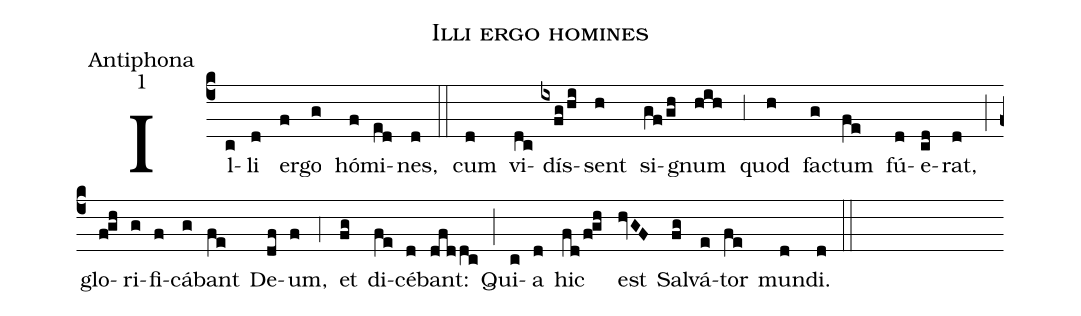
name:Illi ergo homines;
office-part:Antiphona;
mode:1;
%%
(c4) Il(c)li(d) er(f)go(g) hó(f)mi(ed)nes,(d) (::)
cum(d) vi(dc)dís(ixfg/hi)sent(h) si(gf/gh)gnum(hih) (,3) quod(h) fa(g)ctum(fe) fú(d)e(cd)rat,(d) (;) glo(f!gh)ri(g)fi(f)cá(g)bant(fe) De(df)um,(f) (,4) et(fg) di(fe)cé(d)bant:(dfddc) (;) Qui(c)a(d) hic(fd/f!gh) est(hvGF) Sal(fg)vá(e)tor(fe) mun(d)di.(d) (::)
